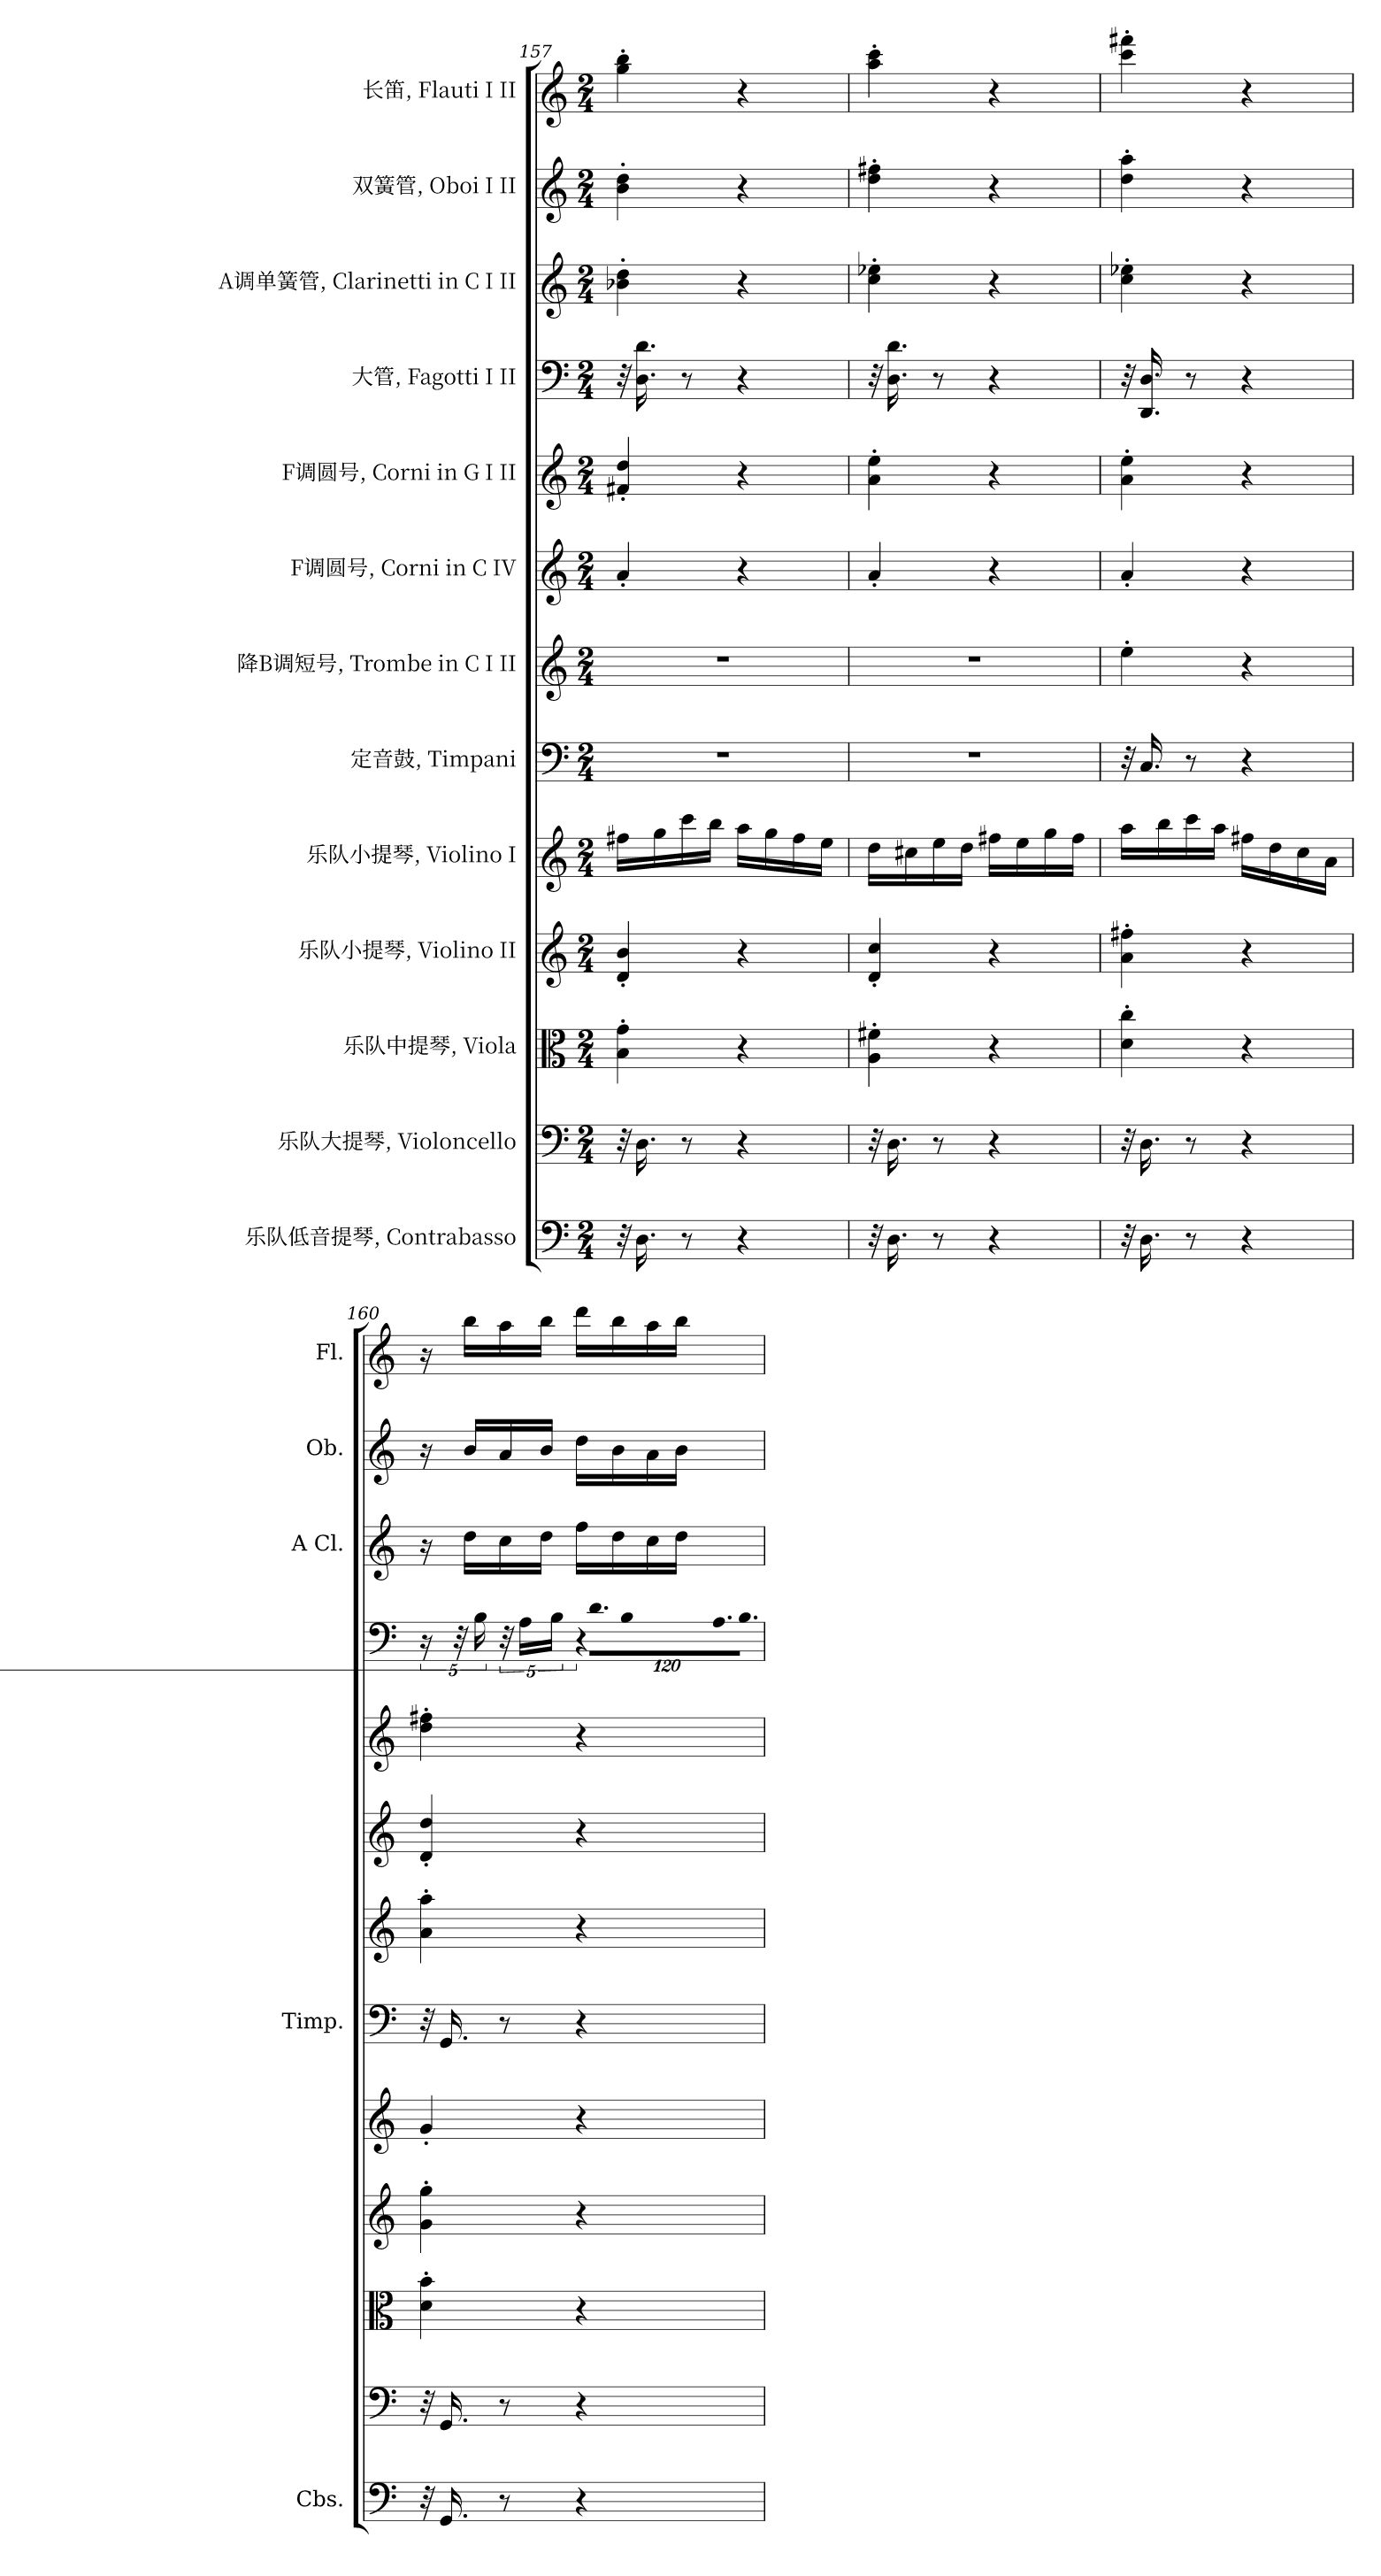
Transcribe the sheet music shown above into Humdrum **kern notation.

**kern	**kern	**kern	**kern	**kern	**kern	**kern	**kern	**kern	**kern	**kern	**kern	**kern
*part13	*part12	*part11	*part10	*part9	*part8	*part7	*part6	*part5	*part4	*part3	*part2	*part1
*staff13	*staff12	*staff11	*staff10	*staff9	*staff8	*staff7	*staff6	*staff5	*staff4	*staff3	*staff2	*staff1
*I"乐队低音提琴, Contrabasso	*I"乐队大提琴, Violoncello	*I"乐队中提琴, Viola	*I"乐队小提琴, Violino II	*I"乐队小提琴, Violino I	*I"定音鼓, Timpani	*I"降B调短号, Trombe in C I II	*I"F调圆号, Corni in C IV	*I"F调圆号, Corni in G I II	*I"大管, Fagotti I II	*I"A调单簧管, Clarinetti in C I II	*I"双簧管, Oboi I II	*I"长笛, Flauti I II
*I'Cbs.	*	*	*	*	*I'Timp.	*	*	*	*	*I'A Cl.	*I'Ob.	*I'Fl.
*clefF4	*clefF4	*clefC3	*clefG2	*clefG2	*clefF4	*clefG2	*clefG2	*clefG2	*clefF4	*clefG2	*clefG2	*clefG2
*ITrd7c12	*	*	*	*	*	*ITrd1c2	*ITrd4c7	*ITrd4c7	*	*ITrd2c3	*	*
*k[]	*k[]	*k[]	*k[]	*k[]	*k[]	*k[b-e-]	*k[b-]	*k[b-]	*k[]	*k[f#c#g#]	*k[]	*k[]
*M2/4	*M2/4	*M2/4	*M2/4	*M2/4	*M2/4	*M2/4	*M2/4	*M2/4	*M2/4	*M2/4	*M2/4	*M2/4
*MM125	*MM125	*MM125	*MM125	*MM125	*MM125	*MM125	*MM125	*MM125	*MM125	*MM125	*MM125	*MM125
=157	=157	=157	=157	=157	=157	=157	=157	=157	=157	=157	=157	=157
32r	32r	4B\' 4g\'	4d/' 4b/'	16ff#X\LL	2r	2r	4d'/	4Bn/' 4g/'	32r	4gn\' 4b\'	4b\' 4dd\'	4gg\' 4bb\'
16.DD\	16.D\	.	.	.	.	.	.	.	16.D\ 16.d\	.	.	.
.	.	.	.	16gg\	.	.	.	.	.	.	.	.
8r	8r	.	.	16ccc\	.	.	.	.	8r	.	.	.
.	.	.	.	16bb\JJ	.	.	.	.	.	.	.	.
*	*	*	*	*	*	*	*	*	*	*	*	*MM134
4r	4r	4r	4r	16aa\LL	.	.	4r	4r	4r	4r	4r	4r
.	.	.	.	16gg\	.	.	.	.	.	.	.	.
.	.	.	.	16ff#\	.	.	.	.	.	.	.	.
.	.	.	.	16ee\JJ	.	.	.	.	.	.	.	.
!!LO:PB:g=z
=158	=158	=158	=158	=158	=158	=158	=158	=158	=158	=158	=158	=158
*	*	*	*	*	*	*	*	*	*	*	*	*MM125
32r	32r	4A\' 4f#X\'	4d/' 4cc/'	16dd\LL	2r	2r	4d'/	4d\' 4a\'	32r	4a\' 4ccn\'	4dd\' 4ff#X\'	4aa\' 4ccc\'
16.DD\	16.D\	.	.	.	.	.	.	.	16.D\ 16.d\	.	.	.
.	.	.	.	16cc#X\	.	.	.	.	.	.	.	.
8r	8r	.	.	16ee\	.	.	.	.	8r	.	.	.
.	.	.	.	16dd\JJ	.	.	.	.	.	.	.	.
*	*	*	*	*	*	*	*	*	*	*	*	*MM134
4r	4r	4r	4r	16ff#X\LL	.	.	4r	4r	4r	4r	4r	4r
.	.	.	.	16ee\	.	.	.	.	.	.	.	.
.	.	.	.	16gg\	.	.	.	.	.	.	.	.
.	.	.	.	16ff#\JJ	.	.	.	.	.	.	.	.
=159	=159	=159	=159	=159	=159	=159	=159	=159	=159	=159	=159	=159
*	*	*	*	*	*	*	*	*	*	*	*	*MM125
32r	32r	4d\' 4cc\'	4a\' 4ff#X\'	16aa\LL	32r	4dd'\	4d'/	4d\' 4a\'	32r	4a\' 4ccn\'	4dd\' 4aa\'	4ccc\' 4fff#X\'
16.DD\	16.D\	.	.	.	16.C/	.	.	.	16.DD/ 16.D/	.	.	.
.	.	.	.	16bb\	.	.	.	.	.	.	.	.
8r	8r	.	.	16ccc\	8r	.	.	.	8r	.	.	.
.	.	.	.	16aa\JJ	.	.	.	.	.	.	.	.
*	*	*	*	*	*	*	*	*	*	*	*	*MM134
4r	4r	4r	4r	16ff#X\LL	4r	4r	4r	4r	4r	4r	4r	4r
.	.	.	.	16dd\	.	.	.	.	.	.	.	.
.	.	.	.	16cc\	.	.	.	.	.	.	.	.
.	.	.	.	16a\JJ	.	.	.	.	.	.	.	.
=160	=160	=160	=160	=160	=160	=160	=160	=160	=160	=160	=160	=160
*	*	*	*	*	*	*	*	*	*	*	*	*MM125
32r	32r	4d\' 4b\'	4g\' 4gg\'	4g'/	32r	4g\' 4gg\'	4G/' 4g/'	4g\' 4bn\'	20r	16r	16r	16r
16.GGG/	16.GG/	.	.	.	16.GG/	.	.	.	.	.	.	.
.	.	.	.	.	.	.	.	.	40r	.	.	.
.	.	.	.	.	.	.	.	.	.	16b\LL	16b/LL	16bb\LL
.	.	.	.	.	.	.	.	.	20B\	.	.	.
8r	8r	.	.	.	8r	.	.	.	40r	16a\	16a/	16aa\
.	.	.	.	.	.	.	.	.	20A\LL	.	.	.
.	.	.	.	.	.	.	.	.	.	16b\JJ	16b/JJ	16bb\JJ
.	.	.	.	.	.	.	.	.	20B\JJ	.	.	.
*	*	*	*	*	*	*	*	*	*	*	*	*MM134
!	!	!	!	!	!	!	!	!	!LO:N:vis=64	!	!	!
4r	4r	4r	4r	4r	4r	4r	4r	4r	960%17r	16dd\LL	16dd\LL	16ddd\LL
!	!	!	!	!	!	!	!	!	!LO:N:vis=32.	!	!	!
.	.	.	.	.	.	.	.	.	1920%103d\KLL	.	.	.
.	.	.	.	.	.	.	.	.	.	16b\	16b\	16bb\
!	!	!	!	!	!	!	!	!	!LO:N:vis=16	!	!	!
.	.	.	.	.	.	.	.	.	1920%137B\	.	.	.
.	.	.	.	.	.	.	.	.	.	16a\	16a\	16aa\
!	!	!	!	!	!	!	!	!	!LO:N:vis=32.	!	!	!
.	.	.	.	.	.	.	.	.	1920%103A\L	.	.	.
.	.	.	.	.	.	.	.	.	.	16b\JJ	16b\JJ	16bb\JJ
!	!	!	!	!	!	!	!	!	!LO:N:vis=32.	!	!	!
.	.	.	.	.	.	.	.	.	1920%103B\JJJ	.	.	.
=	=	=	=	=	=	=	=	=	=	=	=	=
*-	*-	*-	*-	*-	*-	*-	*-	*-	*-	*-	*-	*-
